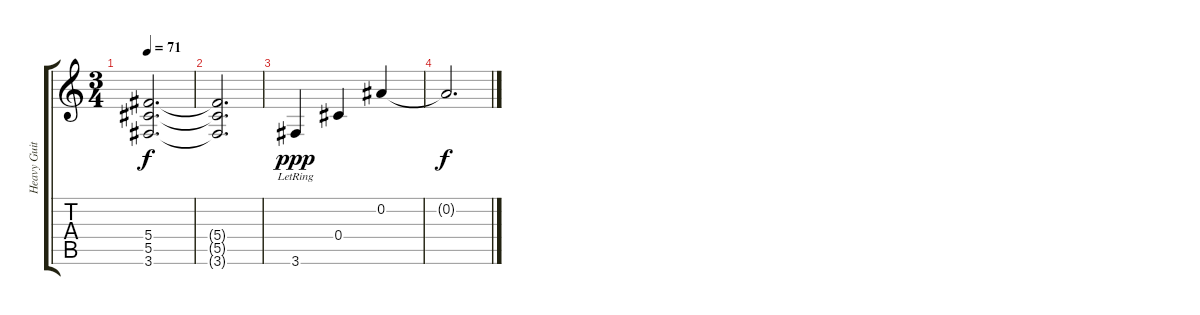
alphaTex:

\track ("Heavy Guitar" "Heavy Guit") {instrument overdrivenguitar}
\staff {score tabs}
\tuning (Eb4 Bb3 Gb3 Db3 Ab2 Eb2) {hide}
\ts (3 4)
\tempo 71
\clef g2
\ks c
(5.4 5.5 3.6).2{d dy f} |
(5.4{t} 5.5{t} 3.6{t}).2{d} |
3.6{lr}.4{dy ppp} 0.4.4 0.2.4 |
0.2{t}.2{d dy f}
